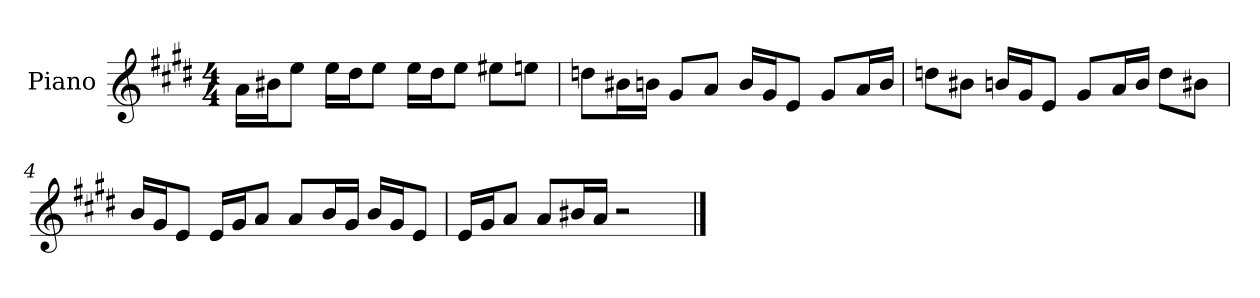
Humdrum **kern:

**kern
*part1
*staff1
*I"Piano
*I'P-no
*clefG2
*k[f#c#g#d#]
*M4/4
*MM90
=1
16a\LL
16b#X\J
8ee\J
16ee\LL
16dd#\J
8ee\J
16ee\LL
16dd#\J
8ee\J
8ee#X\L
8een\J
=2
8ddn\L
16b#X\L
16bn\JJ
8g#/L
8a/J
16b/LL
16g#/J
8e/J
8g#/L
16a/L
16b/JJ
=3
8ddn\L
8b#X\J
16bn/LL
16g#/J
8e/J
8g#/L
16a/L
16b/JJ
8dd\L
8b#X\J
!!LO:LB:g=z
=4
16b/LL
16g#/J
8e/J
16e/LL
16g#/J
8a/J
8a/L
16b/L
16g#/JJ
16b/LL
16g#/J
8e/J
=5
16e/LL
16g#/J
8a/J
8a/L
16b#X/L
16a/JJ
2r
==
*-
